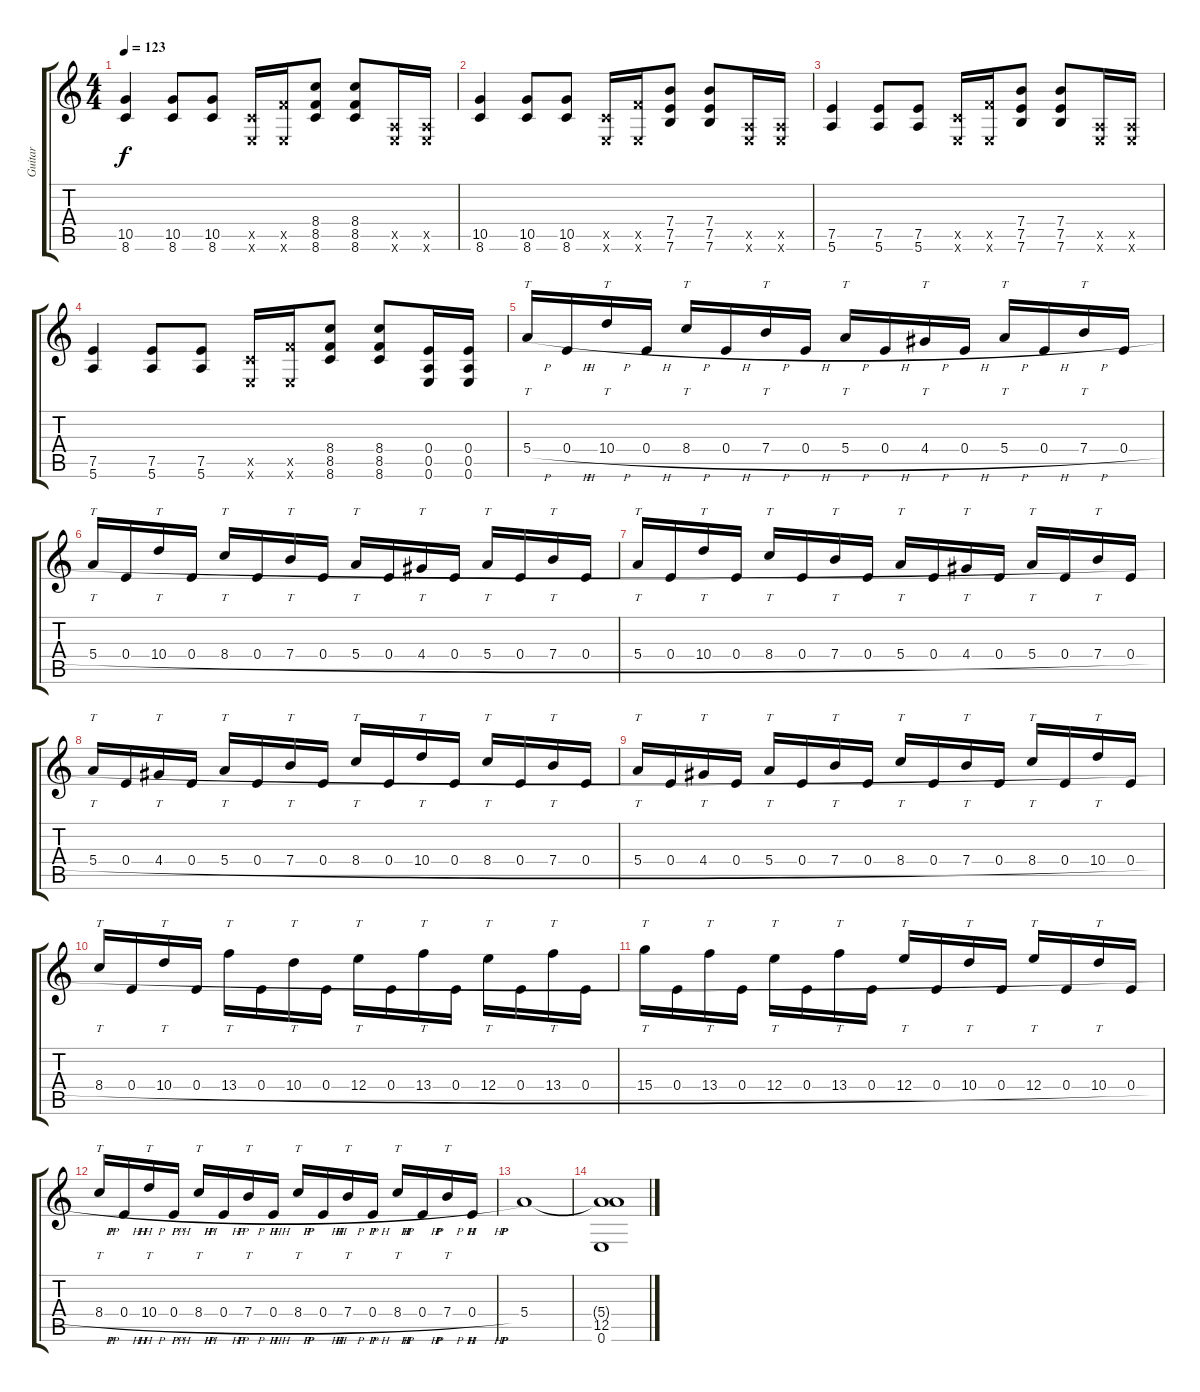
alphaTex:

\track ("Guitar" "Guitar") {instrument distortionguitar}
\staff {score tabs}
\tuning (E4 B3 G3 E3 A2 E2) {hide}
\ts (4 4)
\tempo 123
\clef g2
\ks c
(10.5 8.6).4{dy f} (10.5 8.6).8 (10.5 8.6).8 (3.5{x} 0.6{x}).16 (8.5{x} 0.6{x}).16 (8.4 8.5 8.6).8 (8.4 8.5 8.6).8 (0.5{x} 0.6{x}).16 (0.5{x} 0.6{x}).16 |
(10.5 8.6).4 (10.5 8.6).8 (10.5 8.6).8 (3.5{x} 0.6{x}).16 (8.5{x} 0.6{x}).16 (7.4 7.5 7.6).8 (7.4 7.5 7.6).8 (0.5{x} 0.6{x}).16 (0.5{x} 0.6{x}).16 |
(7.5 5.6).4 (7.5 5.6).8 (7.5 5.6).8 (3.5{x} 0.6{x}).16 (8.5{x} 0.6{x}).16 (7.4 7.5 7.6).8 (7.4 7.5 7.6).8 (0.5{x} 0.6{x}).16 (0.5{x} 0.6{x}).16 |
(7.5 5.6).4 (7.5 5.6).8 (7.5 5.6).8 (3.5{x} 0.6{x}).16 (8.5{x} 0.6{x}).16 (8.4 8.5 8.6).8 (8.4 8.5 8.6).8 (0.4 0.5 0.6).16 (0.4 0.5 0.6).16 |
5.4{h}.16{tt instrument distortionguitar} 0.4{h}.16 10.4{h}.16{tt} 0.4{h}.16 8.4{h}.16{tt} 0.4{h}.16 7.4{h}.16{tt} 0.4{h}.16 5.4{h}.16{tt} 0.4{h}.16 4.4{h}.16{tt} 0.4{h}.16 5.4{h}.16{tt} 0.4{h}.16 7.4{h}.16{tt} 0.4{h}.16 |
5.4{h}.16{tt} 0.4{h}.16 10.4{h}.16{tt} 0.4{h}.16 8.4{h}.16{tt} 0.4{h}.16 7.4{h}.16{tt} 0.4{h}.16 5.4{h}.16{tt} 0.4{h}.16 4.4{h}.16{tt} 0.4{h}.16 5.4{h}.16{tt} 0.4{h}.16 7.4{h}.16{tt} 0.4{h}.16 |
5.4{h}.16{tt} 0.4{h}.16 10.4{h}.16{tt} 0.4{h}.16 8.4{h}.16{tt} 0.4{h}.16 7.4{h}.16{tt} 0.4{h}.16 5.4{h}.16{tt} 0.4{h}.16 4.4{h}.16{tt} 0.4{h}.16 5.4{h}.16{tt} 0.4{h}.16 7.4{h}.16{tt} 0.4{h}.16 |
5.4{h}.16{tt} 0.4{h}.16 4.4{h}.16{tt} 0.4{h}.16 5.4{h}.16{tt} 0.4{h}.16 7.4{h}.16{tt} 0.4{h}.16 8.4{h}.16{tt} 0.4{h}.16 10.4{h}.16{tt} 0.4{h}.16 8.4{h}.16{tt} 0.4{h}.16 7.4{h}.16{tt} 0.4{h}.16 |
5.4{h}.16{tt} 0.4{h}.16 4.4{h}.16{tt} 0.4{h}.16 5.4{h}.16{tt} 0.4{h}.16 7.4{h}.16{tt} 0.4{h}.16 8.4{h}.16{tt} 0.4{h}.16 7.4{h}.16{tt} 0.4{h}.16 8.4{h}.16{tt} 0.4{h}.16 10.4{h}.16{tt} 0.4{h}.16 |
8.4{h}.16{tt} 0.4{h}.16 10.4{h}.16{tt} 0.4{h}.16 13.4{h}.16{tt} 0.4{h}.16 10.4{h}.16{tt} 0.4{h}.16 12.4{h}.16{tt} 0.4{h}.16 13.4{h}.16{tt} 0.4{h}.16 12.4{h}.16{tt} 0.4{h}.16 13.4{h}.16{tt} 0.4{h}.16 |
15.4{h}.16{tt} 0.4{h}.16 13.4{h}.16{tt} 0.4{h}.16 12.4{h}.16{tt} 0.4{h}.16 13.4{h}.16{tt} 0.4{h}.16 12.4{h}.16{tt} 0.4{h}.16 10.4{h}.16{tt} 0.4{h}.16 12.4{h}.16{tt} 0.4{h}.16 10.4{h}.16{tt} 0.4{h}.16 |
8.4{h}.16{tt} 0.4{h}.16 10.4{h}.16{tt} 0.4{h}.16 8.4{h}.16{tt} 0.4{h}.16 7.4{h}.16{tt} 0.4{h}.16 8.4{h}.16{tt} 0.4{h}.16 7.4{h}.16{tt} 0.4{h}.16 8.4{h}.16{tt} 0.4{h}.16 7.4{h}.16{tt} 0.4{h}.16 |
5.4.1 |
(5.4{t} 12.5 0.6).1
